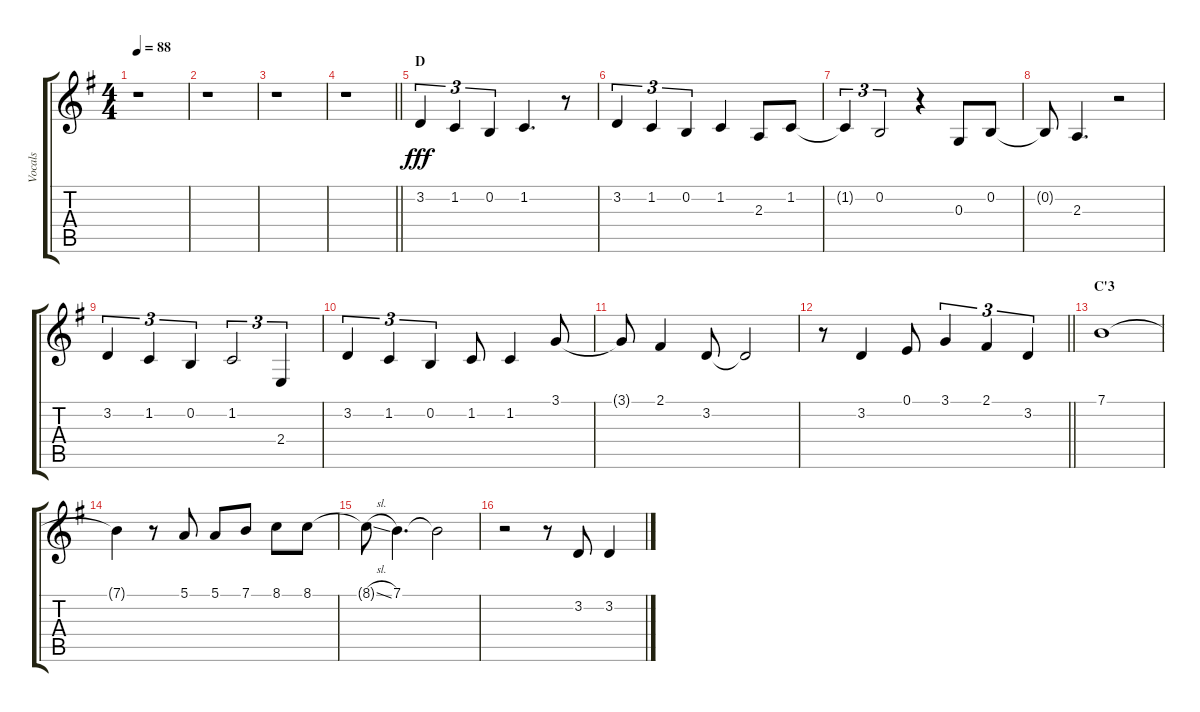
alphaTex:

\track ("Vocals" "Vocals") {instrument voiceoohs}
\staff {score tabs}
\tuning (E4 B3 G3 D3 A2 E2) {hide}
\ts (4 4)
\tempo 88
\clef g2
\ks g
r.1{dy fff} |
r.1 |
r.1 |
\barLineRight lightlight
r.1 |
\section ("" "D")
3.2.4{tu (3 2)} 1.2.4{tu (3 2)} 0.2.4{tu (3 2)} 1.2.4{d} r.8 |
3.2.4{tu (3 2)} 1.2.4{tu (3 2)} 0.2.4{tu (3 2)} 1.2.4 2.3.8 1.2.8 |
1.2{t}.4{tu (3 2)} 0.2.2{tu (3 2)} r.4 0.3.8 0.2.8 |
0.2{t}.8 2.3.4{d} r.2 |
3.2.4{tu (3 2)} 1.2.4{tu (3 2)} 0.2.4{tu (3 2)} 1.2.2{tu (3 2)} 2.4.4{tu (3 2)} |
3.2.4{tu (3 2)} 1.2.4{tu (3 2)} 0.2.4{tu (3 2)} 1.2.8 1.2.4 3.1.8 |
3.1{t}.8 2.1.4 3.2.8 3.2{t}.2 |
\barLineRight lightlight
r.8 3.2.4 0.1.8 3.1.4{tu (3 2)} 2.1.4{tu (3 2)} 3.2.4{tu (3 2)} |
\section ("" "C'3")
7.1.1 |
7.1{t}.4 r.8 5.1.8 5.1.8 7.1.8 8.1.8 8.1.8 |
8.1{sl t}.8 7.1.4{d} 7.1{t}.2 |
r.2 r.8 3.2.8 3.2.4
